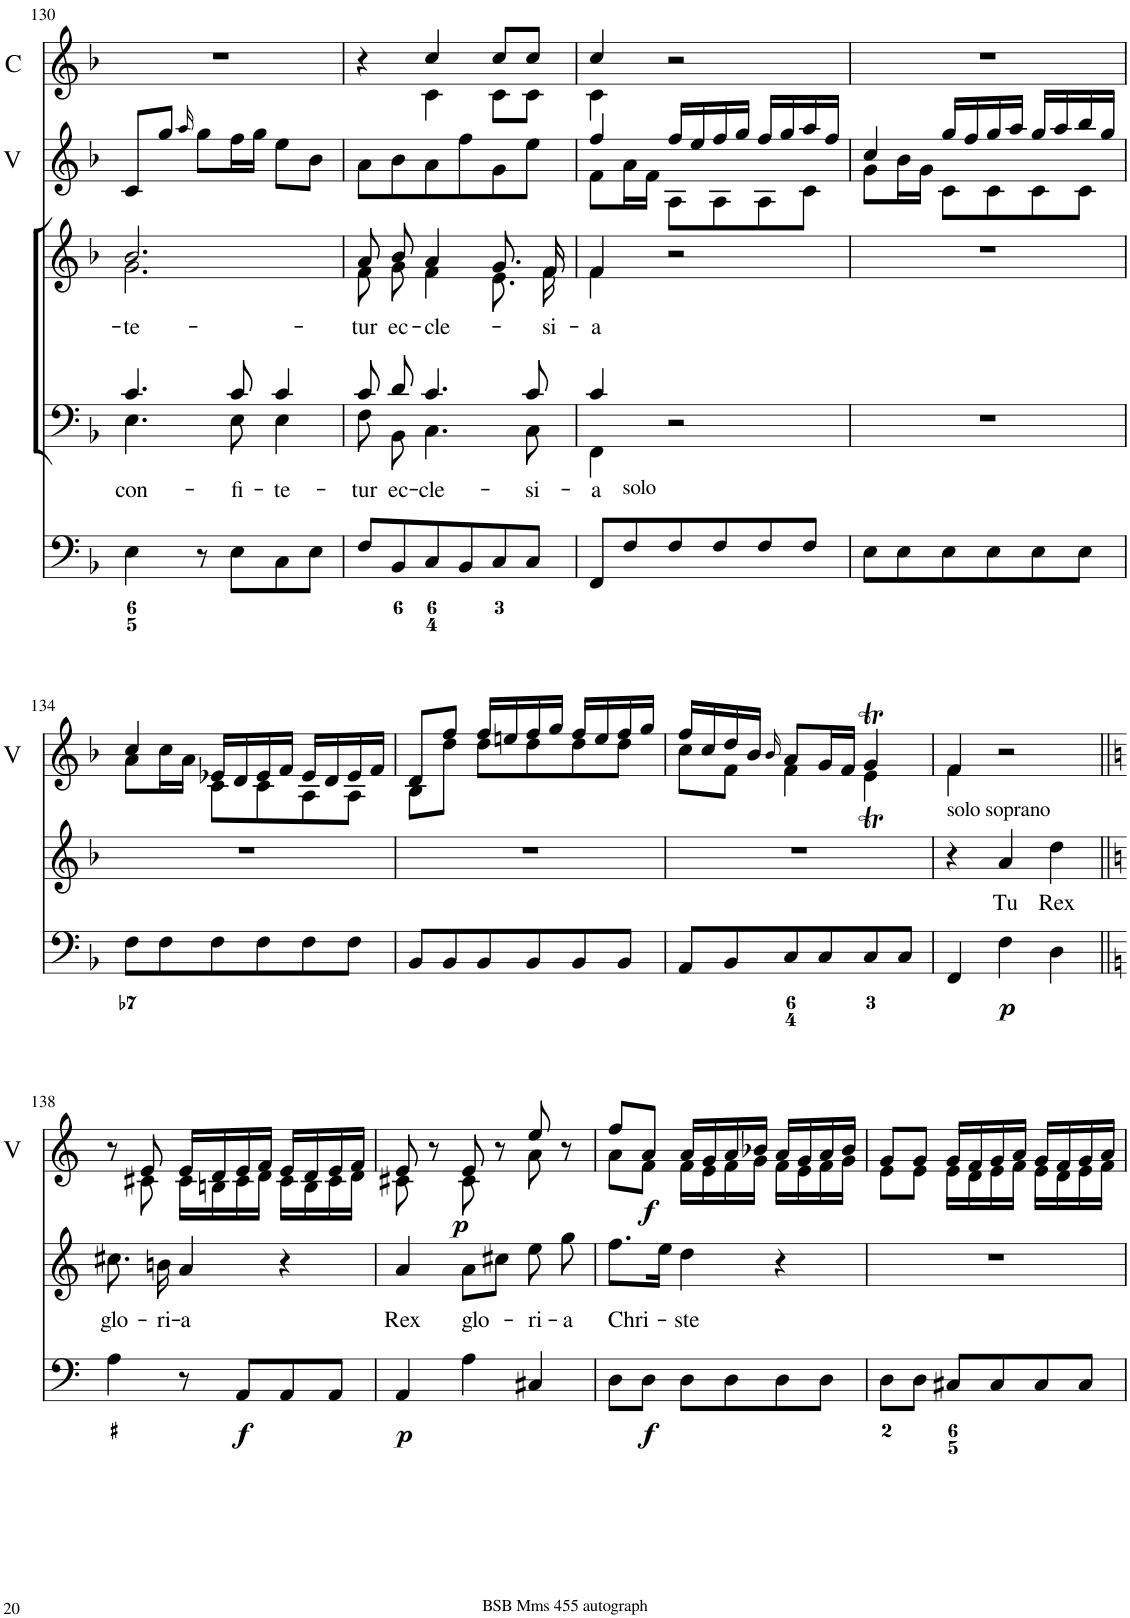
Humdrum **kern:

**kern	**dynam	**kern	**text	**kern	**text	**kern	**dynam	**kern	**dynam	**kern	**dynam	**kern
*part7	*part7	*part6	*part6	*part5	*part5	*part4	*part4	*part3	*part3	*part2	*part2	*part1
*staff7	*staff7	*staff6	*staff6	*staff5	*staff5	*staff4	*staff4	*staff3	*staff3	*staff2	*staff2	*staff1
*I"Organ	*	*I"Voice	*	*I"Voice	*	*I"Violin	*	*I"Violin	*	*I"2 Violini	*	*I"2 Clarini
*	*	*	*	*	*	*I'Vln.	*	*I'Vln	*	*I'V	*	*I'C
!!LO:PB:g=z
*clefF4	*	*clefF4	*	*clefG2	*	*clefG2	*	*clefG2	*	*clefG2	*	*clefG2
*k[b-]	*	*k[b-]	*	*k[b-]	*	*k[b-]	*	*k[b-]	*	*k[b-]	*	*k[b-]
*M3/4	*	*M3/4	*	*M3/4	*	*M3/4	*	*M3/4	*	*M3/4	*	*M3/4
=130	=130	=130	=130	=130	=130	=130	=130	=130	=130	=130	=130	=130
!	!	!	!LO:LY:b	!	!LO:LY:b	!	!	!	!	!	!	!
*	*	*^	*	*^	*	*	*	*	*	*	*	*
4E\	.	4.c/	4.E\	con-	2.b-/	2.g\	-te-	8c/L	.	8c/L	.	8c/L	.	2.r
.	.	.	.	.	.	.	.	8gg/J	.	8gg/J	.	8gg/J	.	.
.	.	.	.	.	.	.	.	16qaa	.	16qaa	.	16qaa/	.	.
8r	.	.	.	.	.	.	.	8gg\L	.	8gg\L	.	8gg\L	.	.
!	!	!	!	!LO:LY:b	!	!	!	!	!	!	!	!	!	!
8E\L	.	8c/	8E\	-fi-	.	.	.	16ff\L	.	16ff\L	.	16ff\L	.	.
.	.	.	.	.	.	.	.	16gg\JJ	.	16gg\JJ	.	16gg\JJ	.	.
!	!	!	!	!LO:LY:b	!	!	!	!	!	!	!	!	!	!
8C\	.	4c/	4E\	-te-	.	.	.	8ee\L	.	8ee\L	.	8ee\L	.	.
8E\J	.	.	.	.	.	.	.	8b-\J	.	8b-\J	.	8b-\J	.	.
=131	=131	=131	=131	=131	=131	=131	=131	=131	=131	=131	=131	=131	=131	=131
!	!	!	!	!LO:LY:b	!	!	!LO:LY:b	!	!	!	!	!	!	!
*	*	*	*	*	*	*	*	*	*	*	*	*	*	*^
8F/L	.	8c/L	8F\L	-tur	8a/	8f\	-tur	8a/L	.	8a/L	.	8a\L	.	4r	4ryy
!	!	!	!	!LO:LY:b	!	!	!LO:LY:b	!	!	!	!	!	!	!	!
8BB-/	.	8d/J	8BB-\J	ec-	8b-/	8g\	ec-	8b-/J	.	8b-/J	.	8b-\	.	.	.
!	!	!	!	!LO:LY:b	!	!	!LO:LY:b	!	!	!	!	!	!	!	!
8C/	.	4.c/	4.C\	-cle-	4a/	4f\	-cle-	8a\L	.	8a\L	.	8a\	.	4cc/	4c\
8BB-/	.	.	.	.	.	.	.	8ff\J	.	8ff\J	.	8ff\	.	.	.
8C/	.	.	.	.	8.g/	8.e\	.	8g\L	.	8g\L	.	8g\	.	8cc/L	8c\L
!	!	!	!	!LO:LY:b	!	!	!	!	!	!	!	!	!	!	!
8C/J	.	8c/	8C\	-si-	.	.	.	8ee\J	.	8ee\J	.	8ee\J	.	8cc/J	8c\J
!	!	!	!	!	!	!	!LO:LY:b	!	!	!	!	!	!	!	!
.	.	.	.	.	16f/	16f\	-si-	.	.	.	.	.	.	.	.
=132	=132	=132	=132	=132	=132	=132	=132	=132	=132	=132	=132	=132	=132	=132	=132
!	!	!	!	!LO:LY:b	!	!	!LO:LY:b	!	!	!	!	!	!	!	!
*	*	*	*	*	*	*	*	*	*	*	*	*^	*	*	*
8FF/L	.	4c/	4FF\	-a	4f/	4f\	-a	8f/L	.	4ff	.	4ff/	8f\L	.	4cc/	4c\
!LO:TX:a:t=solo	!	!	!	!	!	!	!	!	!	!	!	!	!	!	!	!
8F/	.	.	.	.	.	.	.	16a/L	.	.	.	.	16a\L	.	.	.
.	.	.	.	.	.	.	.	16f/JJ	.	.	.	.	16f\JJ	.	.	.
8F/	.	2r	2ryy	.	2r	2ryy	.	8A/L	.	16ff\LL	.	16ff/LL	8A\L	.	2r	2ryy
.	.	.	.	.	.	.	.	.	.	16ee\J	.	16ee/	.	.	.	.
8F/	.	.	.	.	.	.	.	8A/J	.	16ff\L	.	16ff/	8A\	.	.	.
.	.	.	.	.	.	.	.	.	.	16gg\JJ	.	16gg/JJ	.	.	.	.
8F/	.	.	.	.	.	.	.	8A/L	.	16ff\LL	.	16ff/LL	8A\	.	.	.
.	.	.	.	.	.	.	.	.	.	16gg\J	.	16gg/	.	.	.	.
8F/J	.	.	.	.	.	.	.	8c/J	.	16aa\L	.	16aa/	8c\J	.	.	.
.	.	.	.	.	.	.	.	.	.	16ff\JJ	.	16ff/JJ	.	.	.	.
*	*	*v	*v	*	*	*	*	*	*	*	*	*	*	*	*v	*v
*	*	*	*	*v	*v	*	*	*	*	*	*	*	*	*
=133	=133	=133	=133	=133	=133	=133	=133	=133	=133	=133	=133	=133	=133
8E\L	.	2.r	.	2.r	.	8g/L	.	4cc	.	4cc/	8g\L	.	2.r
8E\	.	.	.	.	.	16b-/L	.	.	.	.	16b-\L	.	.
.	.	.	.	.	.	16g/JJ	.	.	.	.	16g\JJ	.	.
8E\	.	.	.	.	.	8c/L	.	16gg\LL	.	16gg/LL	8c\L	.	.
.	.	.	.	.	.	.	.	16ff\J	.	16ff/	.	.	.
8E\	.	.	.	.	.	8c/J	.	16gg\L	.	16gg/	8c\	.	.
.	.	.	.	.	.	.	.	16aa\JJ	.	16aa/JJ	.	.	.
8E\	.	.	.	.	.	8c/L	.	16gg\LL	.	16gg/LL	8c\	.	.
.	.	.	.	.	.	.	.	16aa\J	.	16aa/	.	.	.
8E\J	.	.	.	.	.	8c/J	.	16bb-\L	.	16bb-/	8c\J	.	.
.	.	.	.	.	.	.	.	16gg\JJ	.	16gg/JJ	.	.	.
!!LO:LB:g=z
=134	=134	=134	=134	=134	=134	=134	=134	=134	=134	=134	=134	=134	=134
8F\L	.	2.r	.	2.r	.	8a/L	.	4cc	.	4cc/	8a\L	.	2.r
8F\	.	.	.	.	.	16cc/L	.	.	.	.	16cc\L	.	.
.	.	.	.	.	.	16a/JJ	.	.	.	.	16a\JJ	.	.
8F\	.	.	.	.	.	8c/L	.	16e-X/LL	.	16e-X/LL	8c\L	.	.
.	.	.	.	.	.	.	.	16d/J	.	16d/	.	.	.
8F\	.	.	.	.	.	8c/J	.	16e-/L	.	16e-/	8c\	.	.
.	.	.	.	.	.	.	.	16f/JJ	.	16f/JJ	.	.	.
8F\	.	.	.	.	.	8A/L	.	16e-/LL	.	16e-/LL	8A\	.	.
.	.	.	.	.	.	.	.	16d/J	.	16d/	.	.	.
8F\J	.	.	.	.	.	8A/J	.	16e-/L	.	16e-/	8A\J	.	.
.	.	.	.	.	.	.	.	16f/JJ	.	16f/JJ	.	.	.
=135	=135	=135	=135	=135	=135	=135	=135	=135	=135	=135	=135	=135	=135
8BB-/L	.	2.r	.	2.r	.	8B-/L	.	8d/L	.	8d/L	8B-\L	.	2.r
8BB-/	.	.	.	.	.	8dd/J	.	8ff/J	.	8ff/J	8dd\J	.	.
8BB-/	.	.	.	.	.	8dd\L	.	16ff\LL	.	16ff/LL	8dd\L	.	.
.	.	.	.	.	.	.	.	16een\J	.	16een/	.	.	.
8BB-/	.	.	.	.	.	8dd\J	.	16ff\L	.	16ff/	8dd\	.	.
.	.	.	.	.	.	.	.	16gg\JJ	.	16gg/JJ	.	.	.
8BB-/	.	.	.	.	.	8dd\L	.	16ff\LL	.	16ff/LL	8dd\	.	.
.	.	.	.	.	.	.	.	16ee\J	.	16ee/	.	.	.
8BB-/J	.	.	.	.	.	8dd\J	.	16ff\L	.	16ff/	8dd\J	.	.
.	.	.	.	.	.	.	.	16gg\JJ	.	16gg/JJ	.	.	.
=136	=136	=136	=136	=136	=136	=136	=136	=136	=136	=136	=136	=136	=136
8AA/L	.	2.r	.	2.r	.	8cc/L	.	16ff\LL	.	16ff/LL	8cc\L	.	2.r
.	.	.	.	.	.	.	.	16cc\J	.	16cc/	.	.	.
8BB-/	.	.	.	.	.	8f/J	.	16dd\L	.	16dd/	8f\J	.	.
.	.	.	.	.	.	.	.	16b-\JJ	.	16b-/JJ	.	.	.
.	.	.	.	.	.	.	.	16qb-	.	16qb-/	.	.	.
8C/	.	.	.	.	.	4f	.	8a/L	.	8a/L	4f\	.	.
8C/	.	.	.	.	.	.	.	16g/L	.	16g/L	.	.	.
.	.	.	.	.	.	.	.	16f/JJ	.	16f/JJ	.	.	.
8C/	.	.	.	.	.	4et	.	4gT	.	4gT/	4et\	.	.
8C/J	.	.	.	.	.	.	.	.	.	.	.	.	.
=137	=137	=137	=137	=137	=137	=137	=137	=137	=137	=137	=137	=137	=137
4FF/	.	2.r	.	4r	.	4f	.	4f	.	4f/	4f\	.	2.r
!	!	!	!	!LO:TX:a:t=solo soprano	!	!	!	!	!	!	!	!	!
!	!LO:DY:b	!	!	!	!LO:LY:b	!	!	!	!	!	!	!	!
4F\	p	.	.	4a/	Tu	2r	.	2r	.	2r	2ryy	.	.
!	!	!	!	!	!LO:LY:b	!	!	!	!	!	!	!	!
4D\	.	.	.	4dd\	Rex	.	.	.	.	.	.	.	.
!!LO:LB:g=z
=138||	=138||	=138||	=138||	=138||	=138||	=138||	=138||	=138||	=138||	=138||	=138||	=138||	=138||
*k[]	*	*k[]	*	*k[]	*	*k[]	*	*k[]	*	*k[]	*	*	*k[]
!	!	!	!	!	!LO:LY:b	!	!	!	!	!	!	!	!
4A\	.	2.r	.	8.cc#X\	glo-	8r	.	8r	.	8r	8ryy	.	2.r
.	.	.	.	.	.	8c#X	.	8e	.	8e/	8c#X\	.	.
!	!	!	!	!	!LO:LY:b	!	!	!	!	!	!	!	!
.	.	.	.	16bn\	-ri-	.	.	.	.	.	.	.	.
!	!	!	!	!	!LO:LY:b	!	!	!	!	!	!	!	!
8r	.	.	.	4a/	-a	16c#/LL	.	16e/LL	.	16e/LL	16c#\LL	.	.
.	.	.	.	.	.	16Bn/J	.	16d/J	.	16d/	16Bn\	.	.
!	!LO:DY:b	!	!	!	!	!	!	!	!	!	!	!	!
8AA/L	f	.	.	.	.	16c#/L	.	16e/L	.	16e/	16c#\	.	.
.	.	.	.	.	.	16d/JJ	.	16f/JJ	.	16f/JJ	16d\JJ	.	.
8AA/	.	.	.	4r	.	16c#/LL	.	16e/LL	.	16e/LL	16c#\LL	.	.
.	.	.	.	.	.	16B/J	.	16d/J	.	16d/	16B\	.	.
8AA/J	.	.	.	.	.	16c#/L	.	16e/L	.	16e/	16c#\	.	.
.	.	.	.	.	.	16d/JJ	.	16f/JJ	.	16f/JJ	16d\JJ	.	.
=139	=139	=139	=139	=139	=139	=139	=139	=139	=139	=139	=139	=139	=139
!	!LO:DY:b	!	!	!	!LO:LY:b	!	!	!	!	!	!	!	!
4AA/	p	2.r	.	4a/	Rex	8c#X	.	8e	.	8e/	8c#X\	.	2.r
.	.	.	.	.	.	8r	.	8r	.	8r	8ryy	.	.
!	!	!	!	!	!LO:LY:b	!	!LO:DY:b	!	!LO:DY:b	!	!	!	!
!	!	!	!	!	!	!	!	!	!LO:DY:n=1:b	!	!	!LO:DY:b	!
4A\	.	.	.	8a\L	glo-	8c#	p	8e	p p	8e/	8c#\	p	.
.	.	.	.	8cc#X\J	.	8r	.	8r	.	8r	8ryy	.	.
!	!	!	!	!	!LO:LY:b	!	!	!	!	!	!	!	!
4C#X/	.	.	.	8ee\	-ri-	8a	.	8ee	.	8ee/	8a\	.	.
!	!	!	!	!	!LO:LY:b	!	!	!	!	!	!	!	!
.	.	.	.	8gg\	-a	8r	.	8r	.	8r	8ryy	.	.
=140	=140	=140	=140	=140	=140	=140	=140	=140	=140	=140	=140	=140	=140
!	!	!	!	!	!LO:LY:b	!	!	!	!	!	!	!	!
8D\L	.	2.r	.	8.ff\L	Chri-	8a/L	.	8ff\L	.	8ff/L	8a\L	.	2.r
!	!LO:DY:b	!	!	!	!	!	!LO:DY:b	!	!LO:DY:b	!	!	!	!
!	!	!	!	!	!	!	!	!	!LO:DY:n=1:b	!	!	!LO:DY:b	!
8D\J	f	.	.	.	.	8f/J	f	8a\J	f f	8a/J	8f\J	f	.
.	.	.	.	16ee\Jk	.	.	.	.	.	.	.	.	.
!	!	!	!	!	!LO:LY:b	!	!	!	!	!	!	!	!
8D\L	.	.	.	4dd\	-ste	16f/LL	.	16a/LL	.	16a/LL	16f\LL	.	.
.	.	.	.	.	.	16e/J	.	16g/J	.	16g/	16e\	.	.
8D\	.	.	.	.	.	16f/L	.	16a/L	.	16a/	16f\	.	.
.	.	.	.	.	.	16g/JJ	.	16b-X/JJ	.	16b-X/JJ	16g\JJ	.	.
8D\	.	.	.	4r	.	16f/LL	.	16a/LL	.	16a/LL	16f\LL	.	.
.	.	.	.	.	.	16e/J	.	16g/J	.	16g/	16e\	.	.
8D\J	.	.	.	.	.	16f/L	.	16a/L	.	16a/	16f\	.	.
.	.	.	.	.	.	16g/JJ	.	16b-/JJ	.	16b-/JJ	16g\JJ	.	.
=141	=141	=141	=141	=141	=141	=141	=141	=141	=141	=141	=141	=141	=141
8D\L	.	2.r	.	2.r	.	8e/L	.	8g/L	.	8g/L	8e\L	.	2.r
8D\J	.	.	.	.	.	8e/J	.	8g/J	.	8g/J	8e\J	.	.
8C#X/L	.	.	.	.	.	16e/LL	.	16g/LL	.	16g/LL	16e\LL	.	.
.	.	.	.	.	.	16d/J	.	16f/J	.	16f/	16d\	.	.
8C#/	.	.	.	.	.	16e/L	.	16g/L	.	16g/	16e\	.	.
.	.	.	.	.	.	16f/JJ	.	16a/JJ	.	16a/JJ	16f\JJ	.	.
8C#/	.	.	.	.	.	16e/LL	.	16g/LL	.	16g/LL	16e\LL	.	.
.	.	.	.	.	.	16d/J	.	16f/J	.	16f/	16d\	.	.
8C#/J	.	.	.	.	.	16e/L	.	16g/L	.	16g/	16e\	.	.
.	.	.	.	.	.	16f/JJ	.	16a/JJ	.	16a/JJ	16f\JJ	.	.
*	*	*	*	*	*	*	*	*	*	*v	*v	*	*
=	=	=	=	=	=	=	=	=	=	=	=	=
*-	*-	*-	*-	*-	*-	*-	*-	*-	*-	*-	*-	*-
